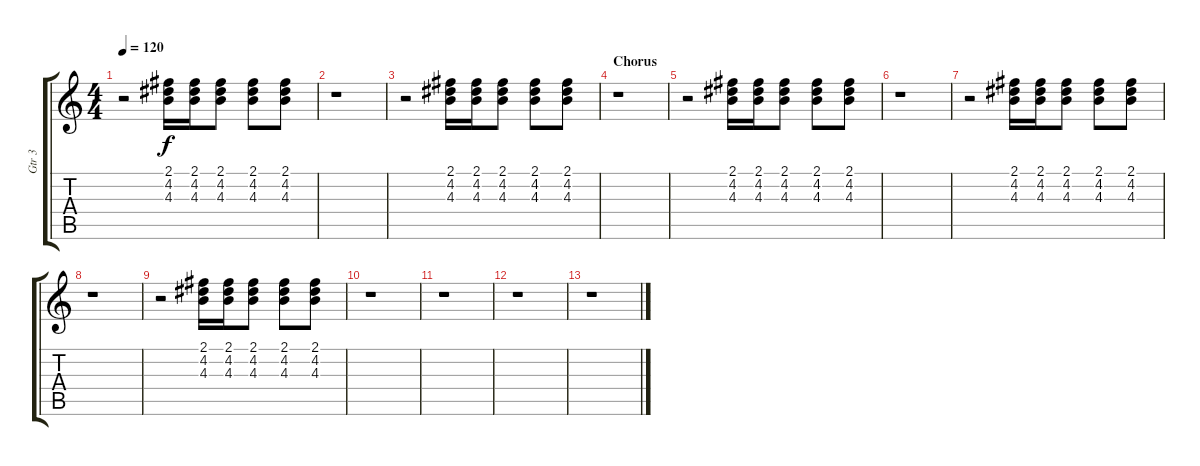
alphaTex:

\track ("Gtr 3" "Gtr 3") {instrument overdrivenguitar}
\staff {score tabs}
\tuning (E4 B3 G3 D3 A2 E2) {hide}
\ts (4 4)
\tempo 120
\clef g2
\ks c
r.2{dy f} (2.1 4.2 4.3).16 (2.1 4.2 4.3).16 (2.1 4.2 4.3).8 (2.1 4.2 4.3).8 (2.1 4.2 4.3).8 |
r.1 |
r.2 (2.1 4.2 4.3).16 (2.1 4.2 4.3).16 (2.1 4.2 4.3).8 (2.1 4.2 4.3).8 (2.1 4.2 4.3).8 |
\section ("" "Chorus")
r.1 |
r.2 (2.1 4.2 4.3).16 (2.1 4.2 4.3).16 (2.1 4.2 4.3).8 (2.1 4.2 4.3).8 (2.1 4.2 4.3).8 |
r.1 |
r.2 (2.1 4.2 4.3).16 (2.1 4.2 4.3).16 (2.1 4.2 4.3).8 (2.1 4.2 4.3).8 (2.1 4.2 4.3).8 |
r.1 |
r.2 (2.1 4.2 4.3).16 (2.1 4.2 4.3).16 (2.1 4.2 4.3).8 (2.1 4.2 4.3).8 (2.1 4.2 4.3).8 |
r.1 |
r.1 |
r.1 |
r.1
